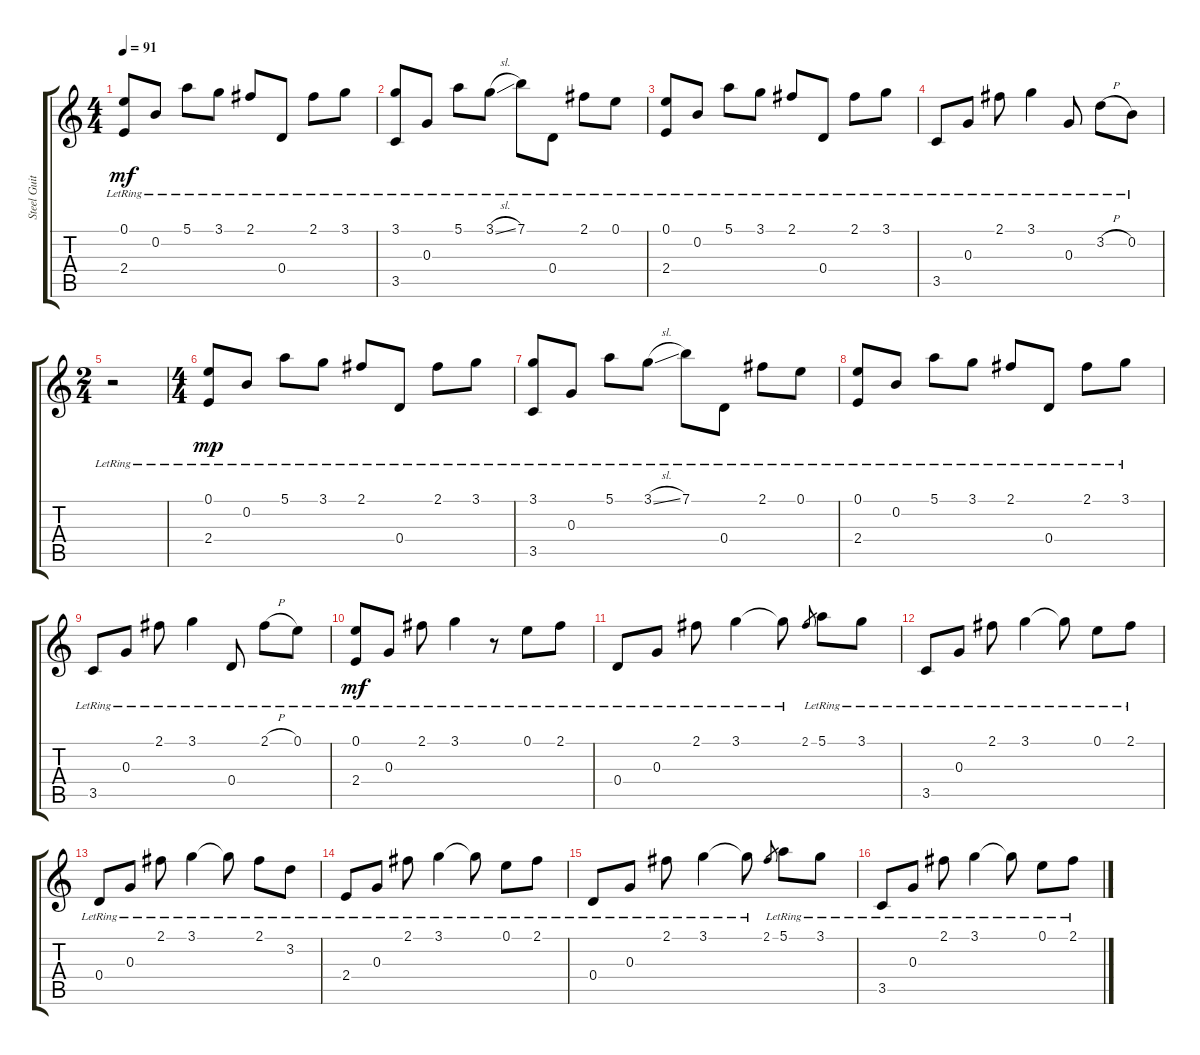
\track ("Steel Guitar" "Steel Guit") {instrument acousticguitarsteel}
\staff {score tabs}
\tuning (E4 B3 G3 D3 A2 E2) {hide}
\ts (4 4)
\tempo 91
\clef g2
\ks c
(0.1{lr} 2.4).8{dy mf instrument acousticguitarsteel} 0.2{lr}.8 5.1{lr}.8 3.1{lr}.8 2.1{lr}.8 0.4{lr}.8 2.1{lr}.8 3.1{lr}.8 |
(3.1 3.5{lr}).8 0.3{lr}.8 5.1{lr}.8 3.1{sl lr}.8 7.1{lr}.8 0.4{lr}.8 2.1{lr}.8 0.1{lr}.8 |
(0.1{lr} 2.4{lr}).8 0.2{lr}.8 5.1{lr}.8 3.1{lr}.8 2.1{lr}.8 0.4{lr}.8 2.1{lr}.8 3.1{lr}.8 |
3.5{lr}.8 0.3{lr}.8 2.1{lr}.8 3.1{lr}.4 0.3{lr}.8 3.2{h lr}.8 0.2{lr}.8 |
\ts (2 4)
r.2 |
\ts (4 4)
(0.1{lr} 2.4).8{dy mp} 0.2{lr}.8 5.1{lr}.8 3.1{lr}.8 2.1{lr}.8 0.4{lr}.8 2.1{lr}.8 3.1{lr}.8 |
(3.1 3.5{lr}).8 0.3{lr}.8 5.1{lr}.8 3.1{sl lr}.8 7.1{lr}.8 0.4{lr}.8 2.1{lr}.8 0.1{lr}.8 |
(0.1{lr} 2.4{lr}).8 0.2{lr}.8 5.1{lr}.8 3.1{lr}.8 2.1{lr}.8 0.4{lr}.8 2.1{lr}.8 3.1{lr}.8 |
3.5{lr}.8 0.3{lr}.8 2.1{lr}.8 3.1{lr}.4 0.4{lr}.8 2.1{h lr}.8 0.1{lr}.8 |
(0.1 2.4{lr}).8{dy mf} 0.3{lr}.8 2.1{lr}.8 3.1{lr}.4 r.8 0.1{lr}.8 2.1{lr}.8 |
0.4{lr}.8 0.3{lr}.8 2.1{lr}.8 3.1{lr}.4 3.1{lr t}.8 2.1.8{gr} 5.1{lr}.8 3.1{lr}.8 |
3.5{lr}.8 0.3{lr}.8 2.1{lr}.8 3.1{lr}.4 3.1{lr t}.8 0.1{lr}.8 2.1{lr}.8 |
0.4{lr}.8 0.3{lr}.8 2.1{lr}.8 3.1{lr}.4 3.1{lr t}.8 2.1{lr}.8 3.2{lr}.8 |
2.4{lr}.8 0.3{lr}.8 2.1{lr}.8 3.1{lr}.4 3.1{lr t}.8 0.1{lr}.8 2.1{lr}.8 |
0.4{lr}.8 0.3{lr}.8 2.1{lr}.8 3.1{lr}.4 3.1{lr t}.8 2.1.8{gr} 5.1{lr}.8 3.1{lr}.8 |
3.5{lr}.8 0.3{lr}.8 2.1{lr}.8 3.1{lr}.4 3.1{lr t}.8 0.1{lr}.8 2.1{lr}.8
